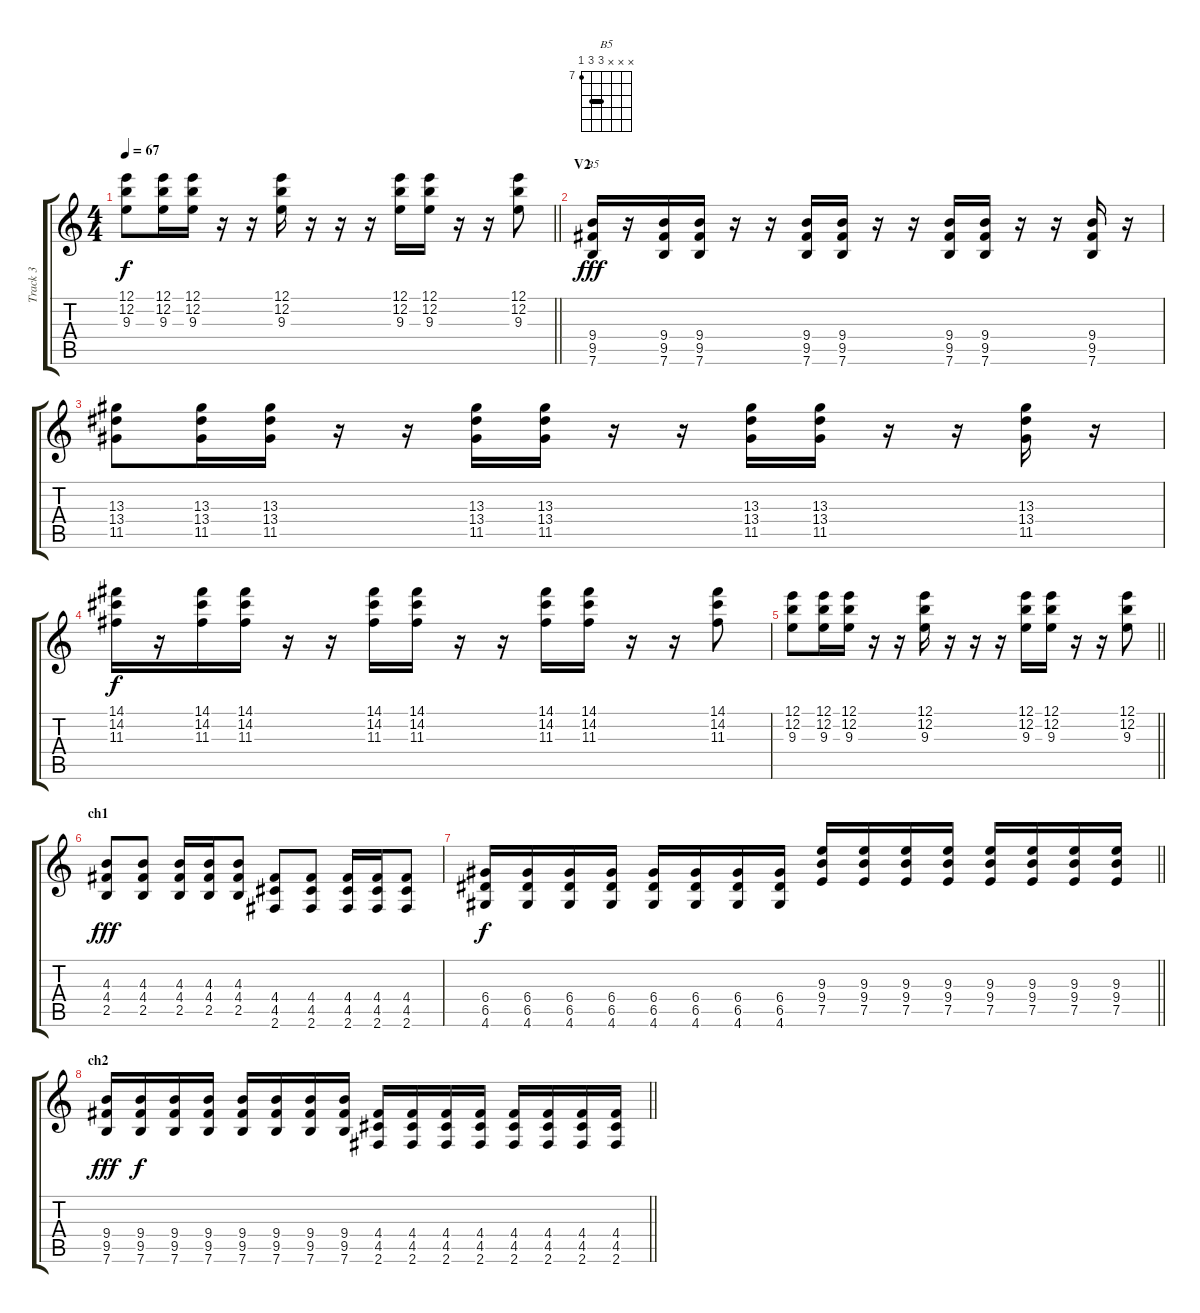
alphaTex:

\track ("Track 3" "Track 3") {instrument overdrivenguitar}
\staff {score tabs}
\tuning (E4 B3 G3 D3 A2 E2) {hide}
\chord ("B5" x x x 9 9 7) {firstfret 7 barre 9}
\ts (4 4)
\tempo 67
\clef g2
\barLineRight lightlight
\ks c
(12.1 12.2 9.3).8{dy f} (12.1 12.2 9.3).16 (12.1 12.2 9.3).16 r.16 r.16 (12.1 12.2 9.3).16 r.16 r.16 r.16 (12.1 12.2 9.3).16 (12.1 12.2 9.3).16 r.16 r.16 (12.1 12.2 9.3).8 |
\section ("" "V2")
(9.4 9.5 7.6).16{ch "B5" dy fff} r.16 (9.4 9.5 7.6).16 (9.4 9.5 7.6).16 r.16 r.16 (9.4 9.5 7.6).16 (9.4 9.5 7.6).16 r.16 r.16 (9.4 9.5 7.6).16 (9.4 9.5 7.6).16 r.16 r.16 (9.4 9.5 7.6).16 r.16 |
(13.3 13.4 11.5).8 (13.3 13.4 11.5).16 (13.3 13.4 11.5).16 r.16 r.16 (13.3 13.4 11.5).16 (13.3 13.4 11.5).16 r.16 r.16 (13.3 13.4 11.5).16 (13.3 13.4 11.5).16 r.16 r.16 (13.3 13.4 11.5).16 r.16 |
(14.1 14.2 11.3).16{dy f} r.16 (14.1 14.2 11.3).16 (14.1 14.2 11.3).16 r.16 r.16 (14.1 14.2 11.3).16 (14.1 14.2 11.3).16 r.16 r.16 (14.1 14.2 11.3).16 (14.1 14.2 11.3).16 r.16 r.16 (14.1 14.2 11.3).8 |
\barLineRight lightlight
(12.1 12.2 9.3).8 (12.1 12.2 9.3).16 (12.1 12.2 9.3).16 r.16 r.16 (12.1 12.2 9.3).16 r.16 r.16 r.16 (12.1 12.2 9.3).16 (12.1 12.2 9.3).16 r.16 r.16 (12.1 12.2 9.3).8 |
\section ("" "ch1")
(4.3 4.4 2.5).8{dy fff} (4.3 4.4 2.5).8 (4.3 4.4 2.5).16 (4.3 4.4 2.5).16 (4.3 4.4 2.5).8 (4.4 4.5 2.6).8 (4.4 4.5 2.6).8 (4.4 4.5 2.6).16 (4.4 4.5 2.6).16 (4.4 4.5 2.6).8 |
\barLineRight lightlight
(6.4 6.5 4.6).16{dy f} (6.4 6.5 4.6).16 (6.4 6.5 4.6).16 (6.4 6.5 4.6).16 (6.4 6.5 4.6).16 (6.4 6.5 4.6).16 (6.4 6.5 4.6).16 (6.4 6.5 4.6).16 (9.3 9.4 7.5).16 (9.3 9.4 7.5).16 (9.3 9.4 7.5).16 (9.3 9.4 7.5).16 (9.3 9.4 7.5).16 (9.3 9.4 7.5).16 (9.3 9.4 7.5).16 (9.3 9.4 7.5).16 |
\section ("" "ch2")
\barLineRight lightlight
(9.4 9.5 7.6).16{dy fff} (9.4 9.5 7.6).16{dy f} (9.4 9.5 7.6).16 (9.4 9.5 7.6).16 (9.4 9.5 7.6).16 (9.4 9.5 7.6).16 (9.4 9.5 7.6).16 (9.4 9.5 7.6).16 (4.4 4.5 2.6).16 (4.4 4.5 2.6).16 (4.4 4.5 2.6).16 (4.4 4.5 2.6).16 (4.4 4.5 2.6).16 (4.4 4.5 2.6).16 (4.4 4.5 2.6).16 (4.4 4.5 2.6).16
